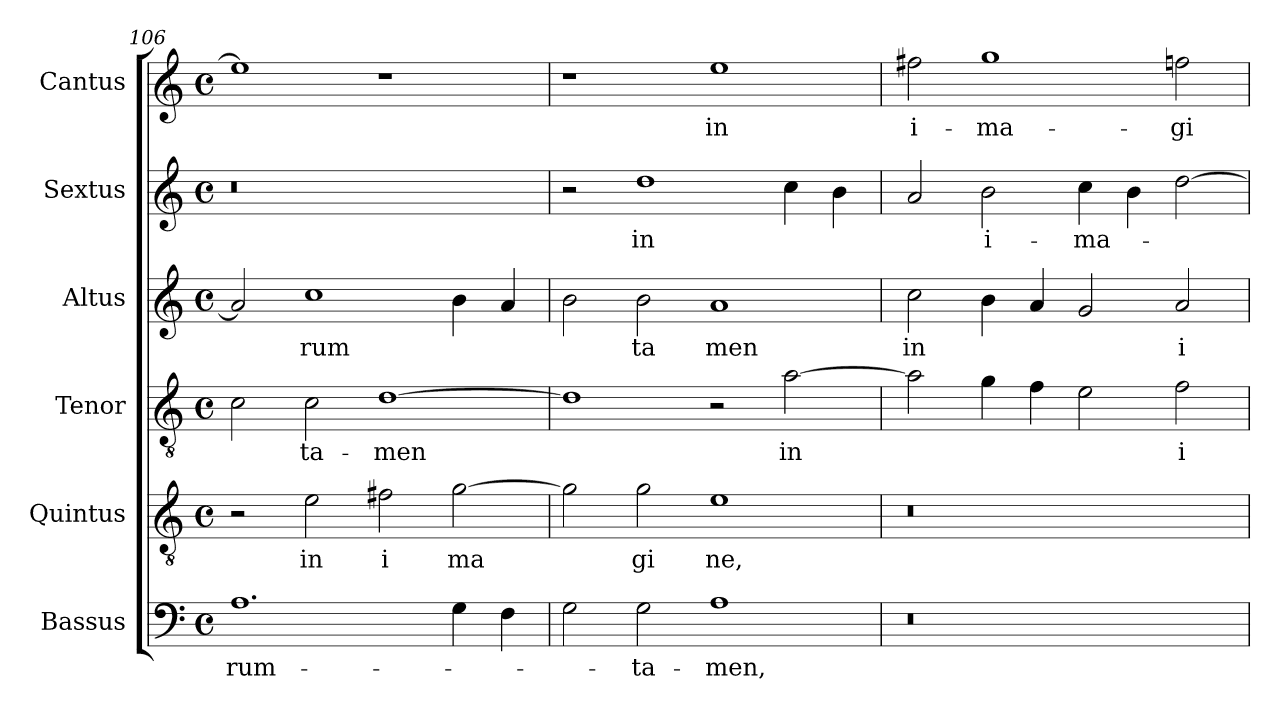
**kern	**text	**kern	**text	**kern	**text	**kern	**text	**kern	**text	**kern	**text
*part6	*part6	*part5	*part5	*part4	*part4	*part3	*part3	*part2	*part2	*part1	*part1
*staff6	*staff6	*staff5	*staff5	*staff4	*staff4	*staff3	*staff3	*staff2	*staff2	*staff1	*staff1
*I"Bassus	*	*I"Quintus	*	*I"Tenor	*	*I"Altus	*	*I"Sextus	*	*I"Cantus	*
!!LO:LB:g=z
*clefF4	*	*clefGv2	*	*clefGv2	*	*clefG2	*	*clefG2	*	*clefG2	*
*	*	*	*	*	*	*k[]	*	*	*	*	*
*	*	*	*	*	*	*C:	*	*	*	*	*
*M4/4	*	*M4/4	*	*M4/4	*	*M4/4	*	*M4/4	*	*M4/4	*
*met(c)	*	*met(c)	*	*met(c)	*	*met(c)	*	*met(c)	*	*met(c)	*
=106	=106	=106	=106	=106	=106	=106	=106	=106	=106	=106	=106
!	!LO:LY:b	!	!	!	!	!	!	!	!	!	!
1.A	rum-	2r	.	2c\	.	2a/]	.	0r	.	1ee]	.
!	!	!	!LO:LY:b:cj	!	!LO:LY:b:cj	!	!LO:LY:b	!	!	!	!
.	.	2e\	in	2c\	ta-	1cc	rum	.	.	.	.
!	!	!	!LO:LY:b:cj	!	!LO:LY:b	!	!	!	!	!	!
.	.	2f#X\	i	[>1d	-men	.	.	.	.	1r	.
!	!	!	!LO:LY:b	!	!	!	!	!	!	!	!
4G\	.	[>2g\	ma	.	.	4b\	.	.	.	.	.
4F\	.	.	.	.	.	4a/	.	.	.	.	.
=107	=107	=107	=107	=107	=107	=107	=107	=107	=107	=107	=107
2G\	.	2g\]	.	1d]	.	2b\	.	2r	.	1r	.
!	!LO:LY:b:cj	!	!LO:LY:b:cj	!	!	!	!LO:LY:b:cj	!	!LO:LY:b:cj	!	!
2G\	-ta-	2g\	gi	.	.	2b\	ta	1dd	in	.	.
!	!LO:LY:b:cj	!	!LO:LY:b:cj	!	!	!	!LO:LY:b:cj	!	!	!	!LO:LY:b:cj
1A	-men,	1e	ne,	2r	.	1a	men	.	.	1ee	in
!	!	!	!	!	!LO:LY:b:cj	!	!	!	!	!	!
.	.	.	.	[>2a\	in	.	.	4cc\	.	.	.
.	.	.	.	.	.	.	.	4b\	.	.	.
=108	=108	=108	=108	=108	=108	=108	=108	=108	=108	=108	=108
!	!	!	!	!	!	!	!LO:LY:b:cj	!	!	!	!LO:LY:b:cj
0r	.	0r	.	2a\]	.	2cc\	in	2a/	.	2ff#X\	i-
!	!	!	!	!	!	!	!	!	!LO:LY:b:cj	!	!LO:LY:b:cj
.	.	.	.	4g\	.	4b\	.	2b\	i-	1gg	-ma-
.	.	.	.	4f\	.	4a/	.	.	.	.	.
!	!	!	!	!	!	!	!	!	!LO:LY:b	!	!
.	.	.	.	2e\	.	2g/	.	4cc\	-ma-	.	.
.	.	.	.	.	.	.	.	4b\	.	.	.
!	!	!	!	!	!LO:LY:b:cj	!	!LO:LY:b:cj	!	!	!	!LO:LY:b:cj
.	.	.	.	2f\	i-	2a/	i	[>2dd\	.	2ffn\	-gi-
=	=	=	=	=	=	=	=	=	=	=	=
*-	*-	*-	*-	*-	*-	*-	*-	*-	*-	*-	*-
